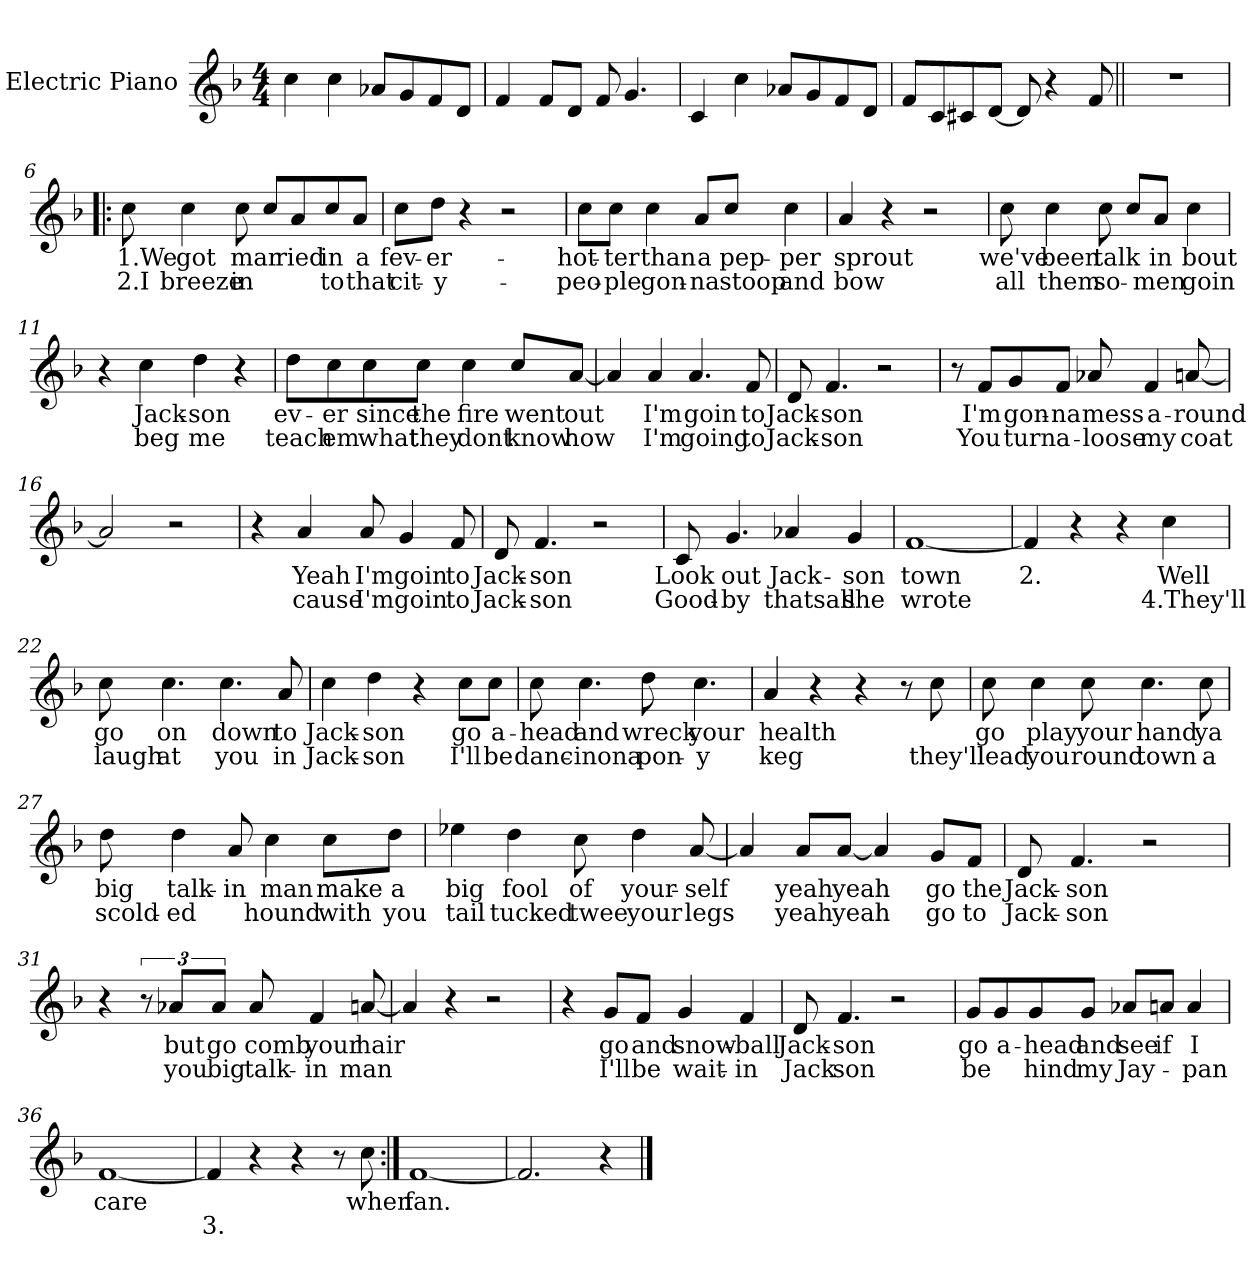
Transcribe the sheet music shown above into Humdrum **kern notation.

**kern	**text	**text
*part1	*part1	*part1
*staff1	*staff1	*staff1
*I"Electric Piano	*	*
*I'E.Pno	*	*
*clefG2	*	*
*k[b-]	*	*
*F:	*	*
*M4/4	*	*
=1	=1	=1
4cc\	.	.
4cc\	.	.
8a-X/L	.	.
8g/	.	.
8f/	.	.
8d/J	.	.
=2	=2	=2
4f/	.	.
8f/L	.	.
8d/J	.	.
8f/	.	.
4.g/	.	.
=3	=3	=3
4c/	.	.
4cc\	.	.
8a-X/L	.	.
8g/	.	.
8f/	.	.
8d/J	.	.
=4	=4	=4
8f/L	.	.
8c/	.	.
8c#X/	.	.
[8d/J	.	.
8d/]	.	.
4r	.	.
8f/	.	.
=5||	=5||	=5||
1r	.	.
!!LO:LB:g=z
=6!|:	=6!|:	=6!|:
8cc\	1.We	2.I
4cc\	got	breeze
8cc\	mar	in
8cc/L	.	.
8a/	ried	.
8cc/	in	to
8a/J	a	that
=7	=7	=7
8cc\L	fev-	cit-
8dd\J	-er-	-y-
4r	.	.
2r	.	.
=8	=8	=8
8cc\L	hot-	peo-
8cc\J	-ter	-ple
4cc\	than	gon-
8a/L	a	-na
8cc/J	pep-	stoop
4cc\	-per	and
!!LO:LB:g=z
=9	=9	=9
4a/	sprout	bow
4r	.	.
2r	.	.
=10	=10	=10
8cc\	we've	all
4cc\	been	them
8cc\	talk	so-
8cc/L	.	.
8a/J	in	-men
4cc\	bout	goin
=11	=11	=11
4r	.	.
4cc\	Jack-	beg
4dd\	-son	me
4r	.	.
!!LO:LB:g=z
=12	=12	=12
8dd\L	ev-	teach
8cc\	-er	em
8cc\	since	what
8cc\J	the	they
4cc\	fire	dont
8cc/L	went	know
[8a/J	out	how
=13	=13	=13
4a/]	.	.
4a/	I'm	I'm
4.a/	goin	going
8f/	to	to
=14	=14	=14
8d/	Jack-	Jack-
4.f/	-son	-son
2r	.	.
!!LO:LB:g=z
=15	=15	=15
8r	.	.
8f/L	I'm	You
8g/	gon-	turn
8f/J	-na	a-
8a-X/	mess	-loose
4f/	a-	my
[8an/	-round	coat
=16	=16	=16
2a/]	.	.
2r	.	.
=17	=17	=17
4r	.	.
4a/	Yeah	cause
8a/	I'm	I'm
4g/	goin	goin
8f/	to	to
=18	=18	=18
8d/	Jack-	Jack-
4.f/	-son	-son
2r	.	.
!!LO:LB:g=z
=19	=19	=19
8c/	Look	Good-
4.g/	out	-by
4a-X/	Jack-	thatsall
4g/	-son	she
=20	=20	=20
[1f	town	wrote
=21	=21	=21
4f/]	2.	.
4r	.	.
4r	.	.
4cc\	Well	4.They'll
=22	=22	=22
8cc\	go	laugh
4.cc\	on	at
4.cc\	down	you
8a/	to	in
!!LO:LB:g=z
=23	=23	=23
4cc\	Jack-	Jack-
4dd\	-son	-son
4r	.	.
8cc\L	go	I'll
8cc\J	a-	be
=24	=24	=24
8cc\	-head	danc-
4.cc\	and	inona
8dd\	wreck	pon-
4.cc\	your	-y
=25	=25	=25
4a/	health	keg
4r	.	.
4r	.	.
8r	.	.
8cc\	.	they'll
!!LO:PB:g=z
=26	=26	=26
8cc\	go	lead
4cc\	play	you
8cc\	your	round
4.cc\	hand	town
8cc\	ya	a
=27	=27	=27
8dd\	big	scold-
4dd\	talk-	-ed
8a/	-in	.
4cc\	man	hound
8cc\L	make	with
8dd\J	a	you
!!LO:LB:g=z
=28	=28	=28
4ee-X\	big	tail
4dd\	fool	tucked
8cc\	of	twee
4dd\	your-	your
[8a/	-self	legs
=29	=29	=29
4a/]	.	.
8a/L	yeah	yeah
[8a/J	yeah	yeah
4a/]	.	.
8g/L	go	go
8f/J	the	to
=30	=30	=30
8d/	Jack-	Jack-
4.f/	-son	-son
2r	.	.
!!LO:LB:g=z
=31	=31	=31
4r	.	.
12r	.	.
12a-X/L	but	you
12a-/J	go	big
8a-/	comb	talk-
4f/	your	-in
[8an/	hair	man
=32	=32	=32
4a/]	.	.
4r	.	.
2r	.	.
=33	=33	=33
4r	.	.
8g/L	go	I'll
8f/J	and	be
4g/	snow-	wait-
4f/	-ball	-in
=34	=34	=34
8d/	Jack-	Jack
4.f/	-son	son
2r	.	.
!!LO:LB:g=z
=35	=35	=35
8g/L	go	be
8g/	a-	.
8g/	-head	hind
8g/J	and	my
8a-X/L	see	Jay-
8an/J	if	.
4a/	I	pan
=36	=36	=36
[1f	care	.
=37	=37	=37
4f/]	.	3.
4r	.	.
4r	.	.
8r	.	.
8cc\	when	.
=38:|!	=38:|!	=38:|!
[1f	fan.	.
=39	=39	=39
2.f/]	.	.
4r	.	.
==	==	==
*-	*-	*-
